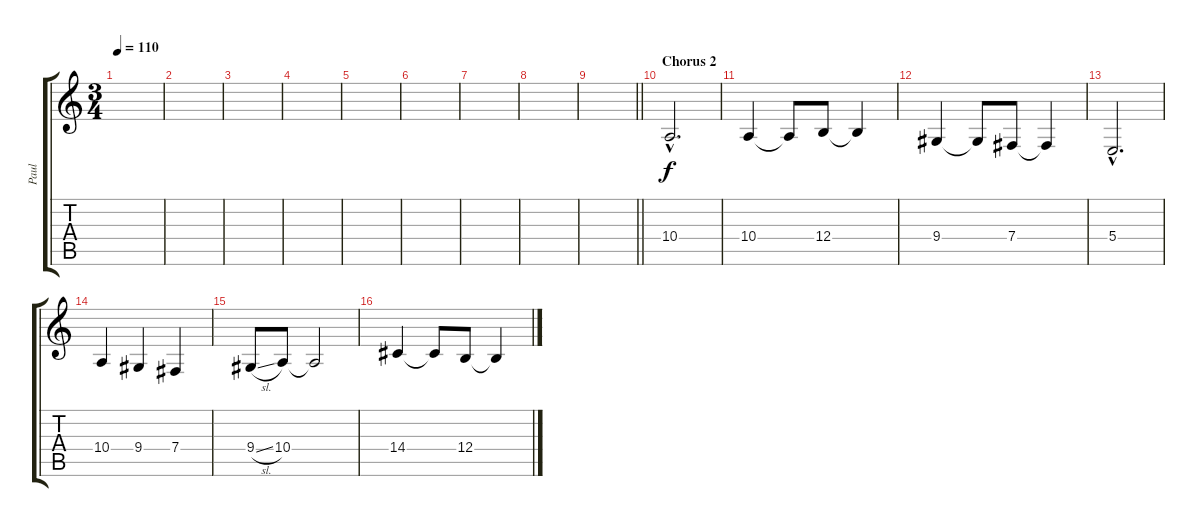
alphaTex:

\track ("Paul" "Paul") {instrument altosax}
\staff {score tabs}
\tuning (Db4 Ab3 E3 B2 Gb2 Db2) {hide}
\ts (3 4)
\tempo 110
\clef g2
\ks c
|
|
|
|
|
|
|
|
\barLineRight lightlight
|
\section ("" "Chorus 2")
10.4{hac}.2{d} |
10.4.4 10.4{t}.8 12.4.8 12.4{t}.4 |
9.4.4 9.4{t}.8 7.4.8 7.4{t}.4 |
5.4{hac}.2{d} |
10.4.4 9.4.4 7.4.4 |
9.4{sl}.8 10.4.8 10.4{t}.2 |
14.4.4 14.4{t}.8 12.4.8 12.4{t}.4
